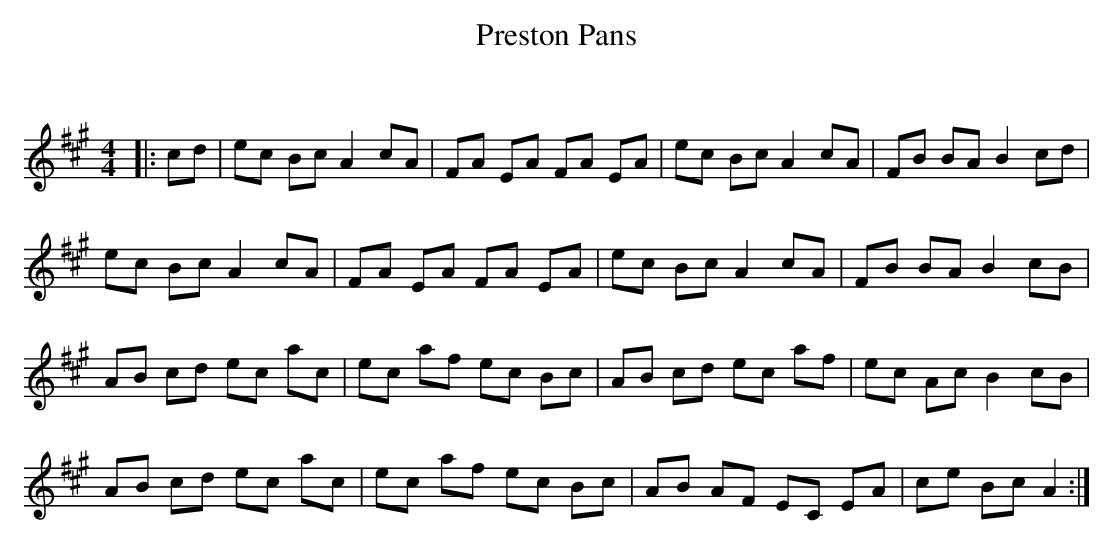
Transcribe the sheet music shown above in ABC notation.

X:1
T: Preston Pans
C:
Q: 232
K:A
M:4/4
L:1/8
|:cd|ec Bc A2 cA|FA EA FA EA|ec Bc A2 cA|FB BA B2 cd|
ec Bc A2 cA|FA EA FA EA|ec Bc A2 cA|FB BA B2 cB|
AB cd ec ac|ec af ec Bc|AB cd ec af|ec Ac B2 cB|
AB cd ec ac|ec af ec Bc|AB AF EC EA|ce Bc A2:|
